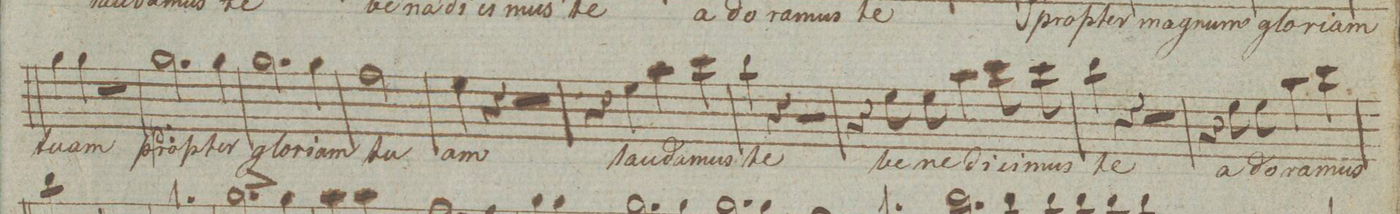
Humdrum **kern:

**kern	**text	**dynam
*I"Soprano.	*	*
*clefC1	*	*
*k[]	*	*
*met(c|)	*	*
*M2/2	*	*
4ee\	tu-	.
4ee\	-am	.
2r	.	.
=38	=38	=38
2.ee\	pro-	p
4ee\	-pter	.
=39	=39	=39
2.ee\	glo-	.
4ee\	-riam	.
=40	=40	=40
1dd\	tu-	.
=41	=41	=41
4cc\	-am	.
4r	.	.
2r	.	.
=42	=42	=42
4r	.	.
4cc\	lau-	.
4ff\	-da-	.
4aa\	-mus	.
=43	=43	=43
4gg\	te	.
4r	.	.
2r	.	.
=44	=44	=44
4r	.	.
8cc\	be-	.
8cc\	-ne-	.
4ff\	-di-	.
8aa\	-ci-	.
8aa\	-mus	.
=45	=45	=45
4gg\	te	.
4r	.	.
2r	.	.
=46	=46	=46
4r	.	.
8cc\	a-	.
8cc\	-do-	.
4ff\	-ra-	.
4aa\	-mus	.
=47	=47	=47
*-	*-	*-
